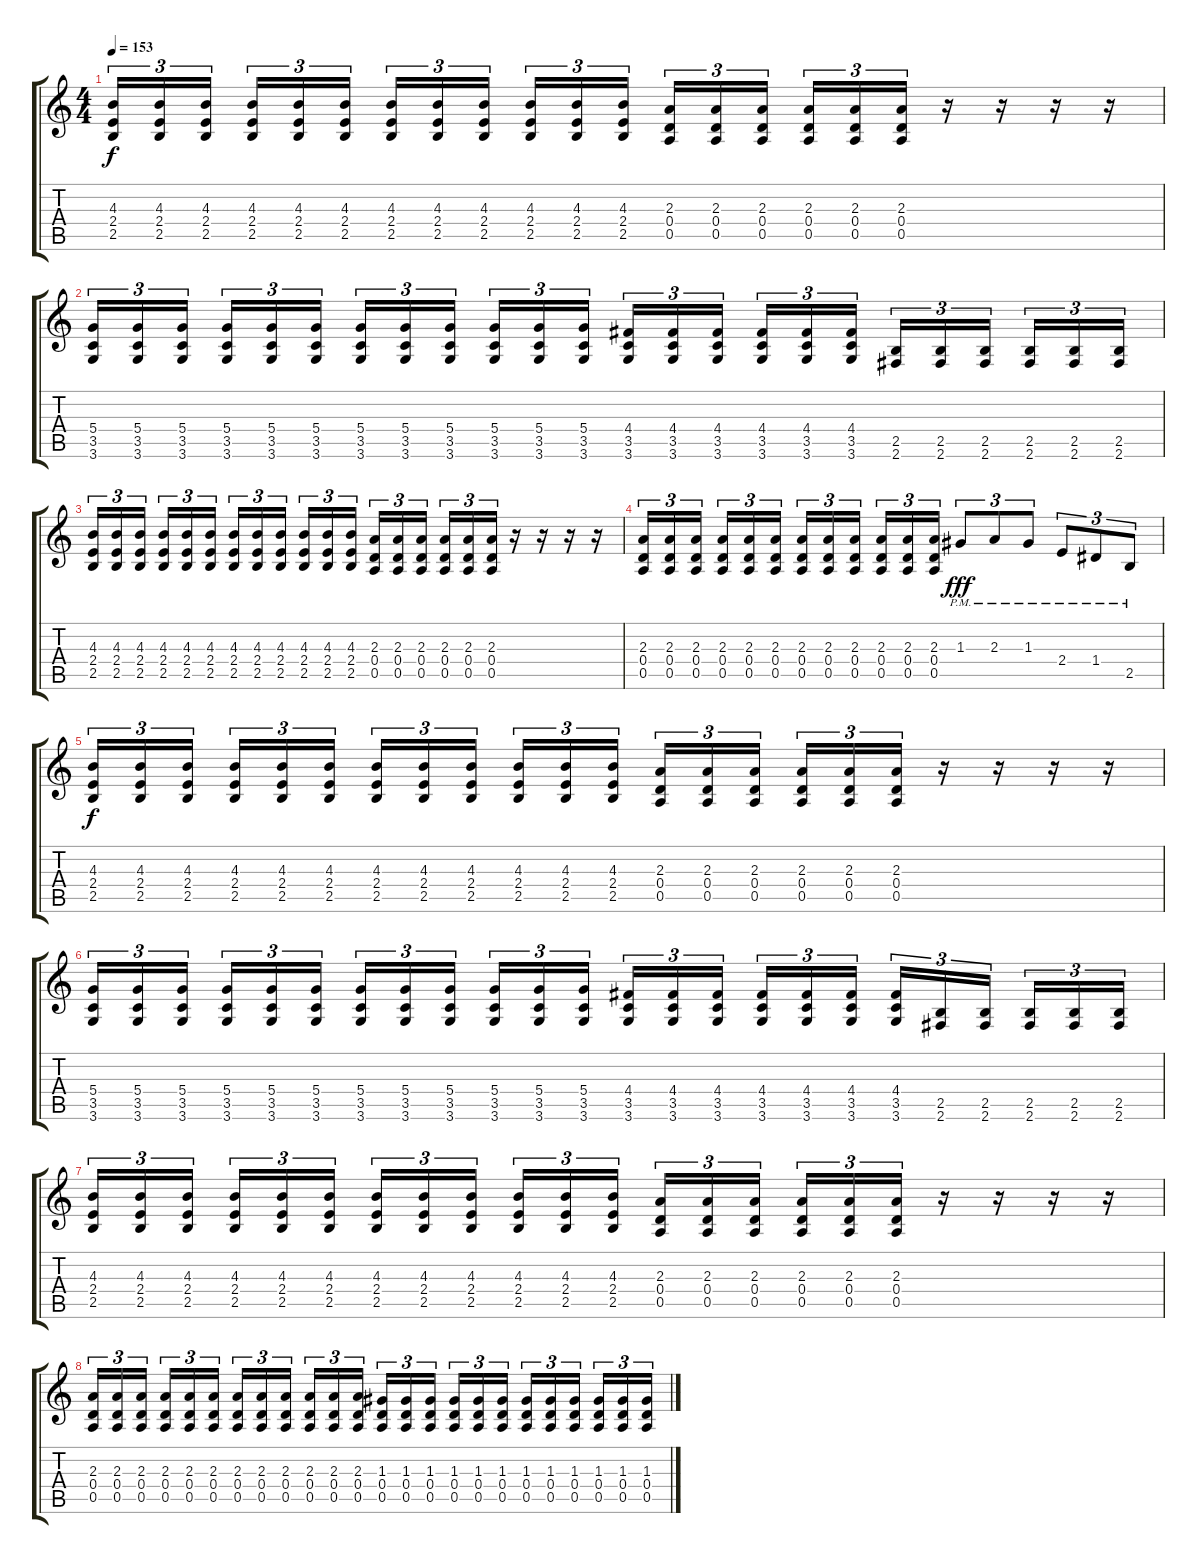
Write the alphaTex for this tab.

\track "" {instrument distortionguitar}
\staff {score tabs}
\tuning (E4 B3 G3 D3 A2 E2) {hide}
\ts (4 4)
\tempo 153
\clef g2
\ks c
(4.3 2.4 2.5).16{tu (3 2) dy f} (4.3 2.4 2.5).16{tu (3 2)} (4.3 2.4 2.5).16{tu (3 2)} (4.3 2.4 2.5).16{tu (3 2)} (4.3 2.4 2.5).16{tu (3 2)} (4.3 2.4 2.5).16{tu (3 2)} (4.3 2.4 2.5).16{tu (3 2)} (4.3 2.4 2.5).16{tu (3 2)} (4.3 2.4 2.5).16{tu (3 2)} (4.3 2.4 2.5).16{tu (3 2)} (4.3 2.4 2.5).16{tu (3 2)} (4.3 2.4 2.5).16{tu (3 2)} (2.3 0.4 0.5).16{tu (3 2)} (2.3 0.4 0.5).16{tu (3 2)} (2.3 0.4 0.5).16{tu (3 2)} (2.3 0.4 0.5).16{tu (3 2)} (2.3 0.4 0.5).16{tu (3 2)} (2.3 0.4 0.5).16{tu (3 2)} r.16 r.16 r.16 r.16 |
(5.4 3.5 3.6).16{tu (3 2)} (5.4 3.5 3.6).16{tu (3 2)} (5.4 3.5 3.6).16{tu (3 2)} (5.4 3.5 3.6).16{tu (3 2)} (5.4 3.5 3.6).16{tu (3 2)} (5.4 3.5 3.6).16{tu (3 2)} (5.4 3.5 3.6).16{tu (3 2)} (5.4 3.5 3.6).16{tu (3 2)} (5.4 3.5 3.6).16{tu (3 2)} (5.4 3.5 3.6).16{tu (3 2)} (5.4 3.5 3.6).16{tu (3 2)} (5.4 3.5 3.6).16{tu (3 2)} (4.4 3.5 3.6).16{tu (3 2)} (4.4 3.5 3.6).16{tu (3 2)} (4.4 3.5 3.6).16{tu (3 2)} (4.4 3.5 3.6).16{tu (3 2)} (4.4 3.5 3.6).16{tu (3 2)} (4.4 3.5 3.6).16{tu (3 2)} (2.5 2.6).16{tu (3 2)} (2.5 2.6).16{tu (3 2)} (2.5 2.6).16{tu (3 2)} (2.5 2.6).16{tu (3 2)} (2.5 2.6).16{tu (3 2)} (2.5 2.6).16{tu (3 2)} |
(4.3 2.4 2.5).16{tu (3 2)} (4.3 2.4 2.5).16{tu (3 2)} (4.3 2.4 2.5).16{tu (3 2)} (4.3 2.4 2.5).16{tu (3 2)} (4.3 2.4 2.5).16{tu (3 2)} (4.3 2.4 2.5).16{tu (3 2)} (4.3 2.4 2.5).16{tu (3 2)} (4.3 2.4 2.5).16{tu (3 2)} (4.3 2.4 2.5).16{tu (3 2)} (4.3 2.4 2.5).16{tu (3 2)} (4.3 2.4 2.5).16{tu (3 2)} (4.3 2.4 2.5).16{tu (3 2)} (2.3 0.4 0.5).16{tu (3 2)} (2.3 0.4 0.5).16{tu (3 2)} (2.3 0.4 0.5).16{tu (3 2)} (2.3 0.4 0.5).16{tu (3 2)} (2.3 0.4 0.5).16{tu (3 2)} (2.3 0.4 0.5).16{tu (3 2)} r.16 r.16 r.16 r.16 |
(2.3 0.4 0.5).16{tu (3 2)} (2.3 0.4 0.5).16{tu (3 2)} (2.3 0.4 0.5).16{tu (3 2)} (2.3 0.4 0.5).16{tu (3 2)} (2.3 0.4 0.5).16{tu (3 2)} (2.3 0.4 0.5).16{tu (3 2)} (2.3 0.4 0.5).16{tu (3 2)} (2.3 0.4 0.5).16{tu (3 2)} (2.3 0.4 0.5).16{tu (3 2)} (2.3 0.4 0.5).16{tu (3 2)} (2.3 0.4 0.5).16{tu (3 2)} (2.3 0.4 0.5).16{tu (3 2)} 1.3{pm}.8{tu (3 2) dy fff} 2.3{pm}.8{tu (3 2)} 1.3{pm}.8{tu (3 2)} 2.4{pm}.8{tu (3 2)} 1.4{pm}.8{tu (3 2)} 2.5{pm}.8{tu (3 2)} |
(4.3 2.4 2.5).16{tu (3 2) dy f} (4.3 2.4 2.5).16{tu (3 2)} (4.3 2.4 2.5).16{tu (3 2)} (4.3 2.4 2.5).16{tu (3 2)} (4.3 2.4 2.5).16{tu (3 2)} (4.3 2.4 2.5).16{tu (3 2)} (4.3 2.4 2.5).16{tu (3 2)} (4.3 2.4 2.5).16{tu (3 2)} (4.3 2.4 2.5).16{tu (3 2)} (4.3 2.4 2.5).16{tu (3 2)} (4.3 2.4 2.5).16{tu (3 2)} (4.3 2.4 2.5).16{tu (3 2)} (2.3 0.4 0.5).16{tu (3 2)} (2.3 0.4 0.5).16{tu (3 2)} (2.3 0.4 0.5).16{tu (3 2)} (2.3 0.4 0.5).16{tu (3 2)} (2.3 0.4 0.5).16{tu (3 2)} (2.3 0.4 0.5).16{tu (3 2)} r.16 r.16 r.16 r.16 |
(5.4 3.5 3.6).16{tu (3 2)} (5.4 3.5 3.6).16{tu (3 2)} (5.4 3.5 3.6).16{tu (3 2)} (5.4 3.5 3.6).16{tu (3 2)} (5.4 3.5 3.6).16{tu (3 2)} (5.4 3.5 3.6).16{tu (3 2)} (5.4 3.5 3.6).16{tu (3 2)} (5.4 3.5 3.6).16{tu (3 2)} (5.4 3.5 3.6).16{tu (3 2)} (5.4 3.5 3.6).16{tu (3 2)} (5.4 3.5 3.6).16{tu (3 2)} (5.4 3.5 3.6).16{tu (3 2)} (4.4 3.5 3.6).16{tu (3 2)} (4.4 3.5 3.6).16{tu (3 2)} (4.4 3.5 3.6).16{tu (3 2)} (4.4 3.5 3.6).16{tu (3 2)} (4.4 3.5 3.6).16{tu (3 2)} (4.4 3.5 3.6).16{tu (3 2)} (4.4 3.5 3.6).16{tu (3 2)} (2.5 2.6).16{tu (3 2)} (2.5 2.6).16{tu (3 2)} (2.5 2.6).16{tu (3 2)} (2.5 2.6).16{tu (3 2)} (2.5 2.6).16{tu (3 2)} |
(4.3 2.4 2.5).16{tu (3 2)} (4.3 2.4 2.5).16{tu (3 2)} (4.3 2.4 2.5).16{tu (3 2)} (4.3 2.4 2.5).16{tu (3 2)} (4.3 2.4 2.5).16{tu (3 2)} (4.3 2.4 2.5).16{tu (3 2)} (4.3 2.4 2.5).16{tu (3 2)} (4.3 2.4 2.5).16{tu (3 2)} (4.3 2.4 2.5).16{tu (3 2)} (4.3 2.4 2.5).16{tu (3 2)} (4.3 2.4 2.5).16{tu (3 2)} (4.3 2.4 2.5).16{tu (3 2)} (2.3 0.4 0.5).16{tu (3 2)} (2.3 0.4 0.5).16{tu (3 2)} (2.3 0.4 0.5).16{tu (3 2)} (2.3 0.4 0.5).16{tu (3 2)} (2.3 0.4 0.5).16{tu (3 2)} (2.3 0.4 0.5).16{tu (3 2)} r.16 r.16 r.16 r.16 |
(2.3 0.4 0.5).16{tu (3 2)} (2.3 0.4 0.5).16{tu (3 2)} (2.3 0.4 0.5).16{tu (3 2)} (2.3 0.4 0.5).16{tu (3 2)} (2.3 0.4 0.5).16{tu (3 2)} (2.3 0.4 0.5).16{tu (3 2)} (2.3 0.4 0.5).16{tu (3 2)} (2.3 0.4 0.5).16{tu (3 2)} (2.3 0.4 0.5).16{tu (3 2)} (2.3 0.4 0.5).16{tu (3 2)} (2.3 0.4 0.5).16{tu (3 2)} (2.3 0.4 0.5).16{tu (3 2)} (1.3 0.4 0.5).16{tu (3 2)} (1.3 0.4 0.5).16{tu (3 2)} (1.3 0.4 0.5).16{tu (3 2)} (1.3 0.4 0.5).16{tu (3 2)} (1.3 0.4 0.5).16{tu (3 2)} (1.3 0.4 0.5).16{tu (3 2)} (1.3 0.4 0.5).16{tu (3 2)} (1.3 0.4 0.5).16{tu (3 2)} (1.3 0.4 0.5).16{tu (3 2)} (1.3 0.4 0.5).16{tu (3 2)} (1.3 0.4 0.5).16{tu (3 2)} (1.3 0.4 0.5).16{tu (3 2)}
